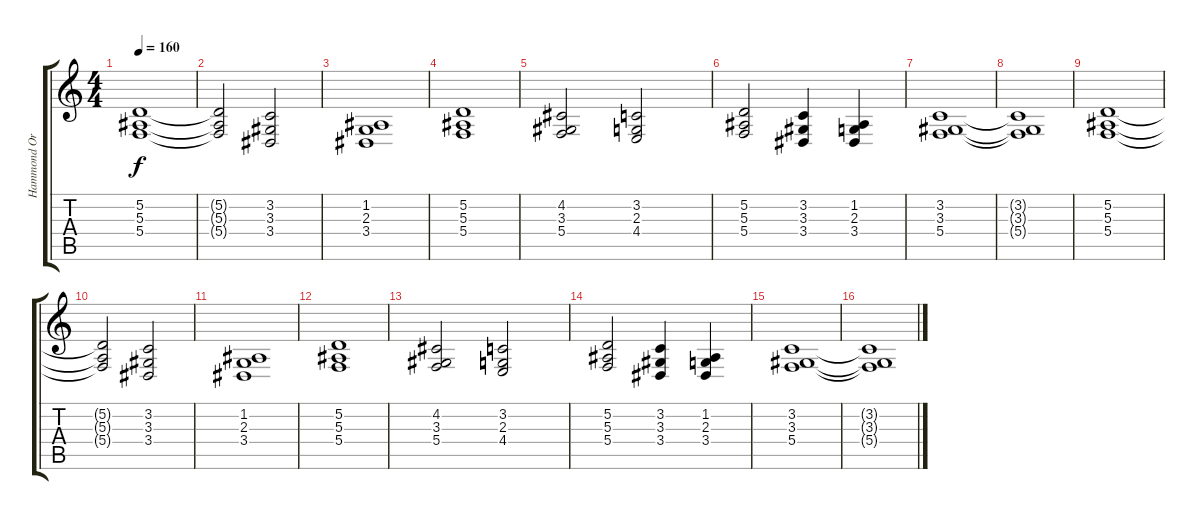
\track ("Hammond Organ" "Hammond Or") {instrument drawbarorgan}
\staff {score tabs}
\tuning (D4 A3 F3 C3 G2 D2) {hide}
\ts (4 4)
\tempo 160
\clef g2
\ks c
(5.2 5.3 5.4).1{dy f} |
(5.2{t} 5.3{t} 5.4{t}).2 (3.2 3.3 3.4).2 |
(1.2 2.3 3.4).1 |
(5.2 5.3 5.4).1 |
(4.2 3.3 5.4).2 (3.2 2.3 4.4).2 |
(5.2 5.3 5.4).2 (3.2 3.3 3.4).4 (1.2 2.3 3.4).4 |
(3.2 3.3 5.4).1 |
(3.2{t} 3.3{t} 5.4{t}).1 |
(5.2 5.3 5.4).1 |
(5.2{t} 5.3{t} 5.4{t}).2 (3.2 3.3 3.4).2 |
(1.2 2.3 3.4).1 |
(5.2 5.3 5.4).1 |
(4.2 3.3 5.4).2 (3.2 2.3 4.4).2 |
(5.2 5.3 5.4).2 (3.2 3.3 3.4).4 (1.2 2.3 3.4).4 |
(3.2 3.3 5.4).1 |
(3.2{t} 3.3{t} 5.4{t}).1
